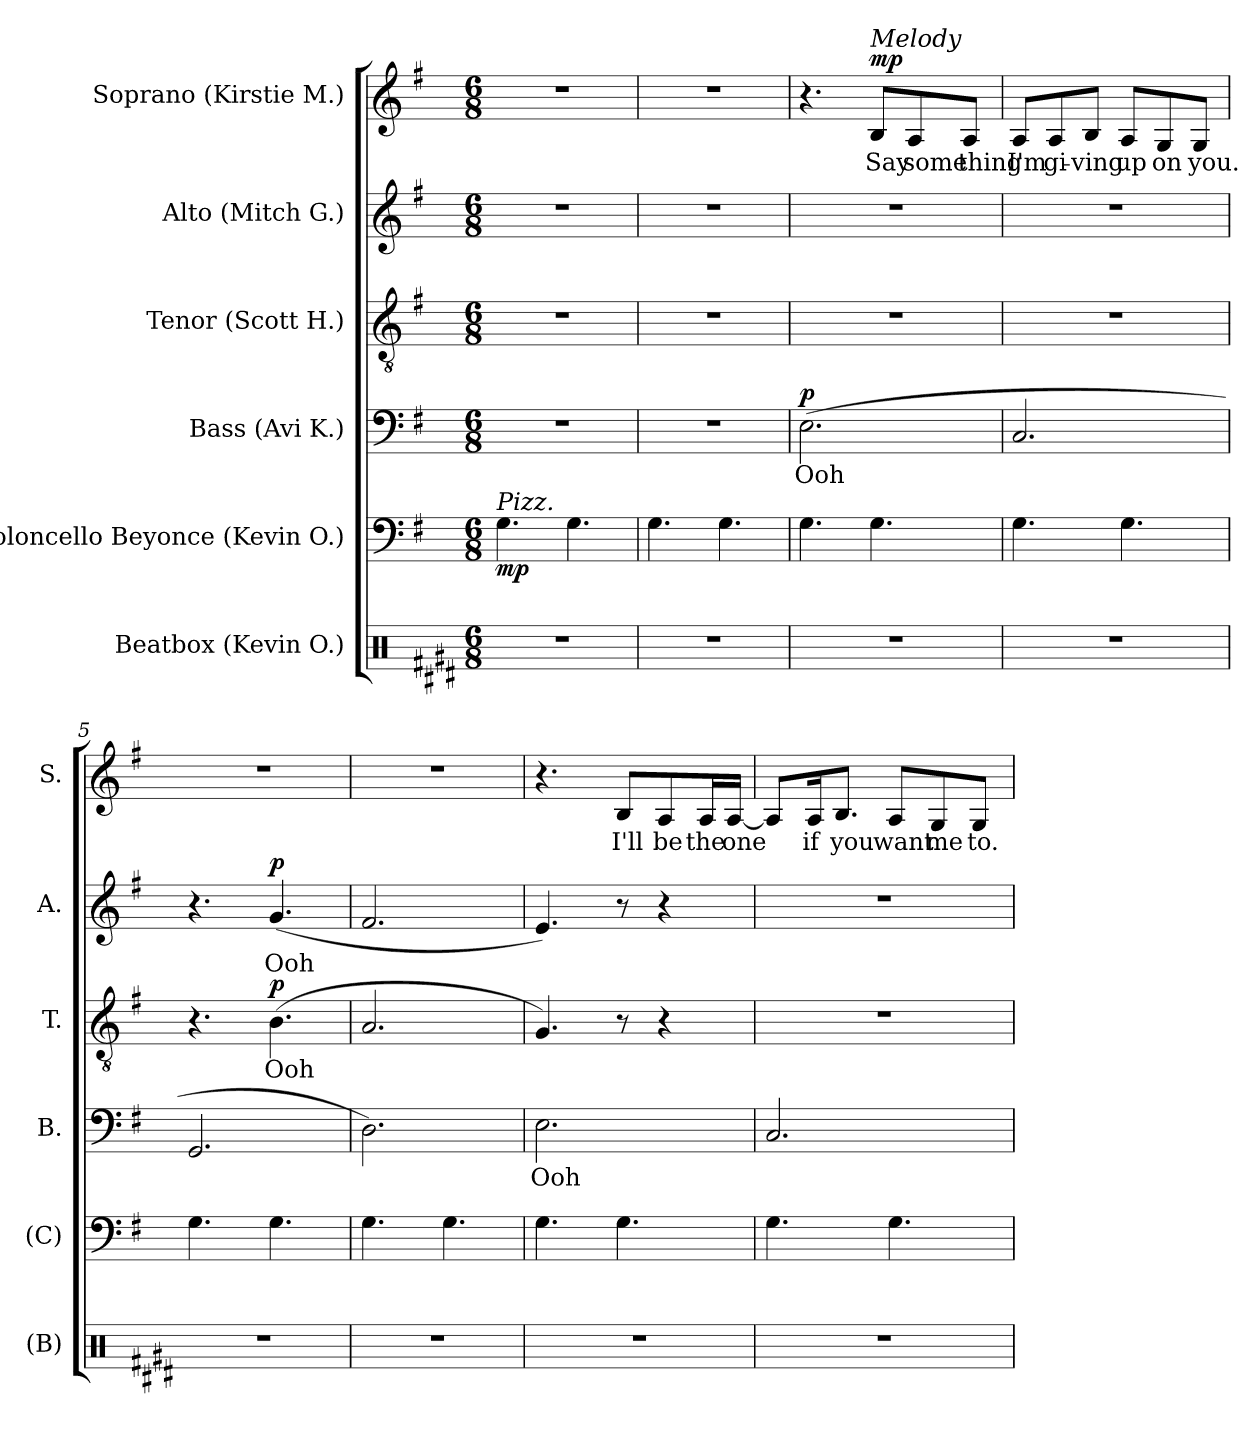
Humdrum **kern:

**kern	**kern	**dynam	**kern	**text	**dynam	**kern	**text	**dynam	**kern	**text	**dynam	**kern	**text	**dynam
*part6	*part5	*part5	*part4	*part4	*part4	*part3	*part3	*part3	*part2	*part2	*part2	*part1	*part1	*part1
*staff6	*staff5	*staff5	*staff4	*staff4	*staff4	*staff3	*staff3	*staff3	*staff2	*staff2	*staff2	*staff1	*staff1	*staff1
*I"Beatbox (Kevin O.)	*I"Violoncello Beyonce (Kevin O.)	*	*I"Bass (Avi K.)	*	*	*I"Tenor (Scott H.)	*	*	*I"Alto (Mitch G.)	*	*	*I"Soprano (Kirstie M.)	*	*
*I'(B)	*I'(C)	*	*I'B.	*	*	*I'T.	*	*	*I'A.	*	*	*I'S.	*	*
*clefX	*clefF4	*	*clefF4	*	*	*clefGv2	*	*	*clefG2	*	*	*clefG2	*	*
*k[f#c#g#d#]	*k[f#]	*	*k[f#]	*	*	*k[f#]	*	*	*k[f#]	*	*	*k[f#]	*	*
*M6/8	*M6/8	*	*M6/8	*	*	*M6/8	*	*	*M6/8	*	*	*M6/8	*	*
*MM75	*MM75	*	*MM75	*	*	*MM75	*	*	*MM75	*	*	*MM75	*	*
=1	=1	=1	=1	=1	=1	=1	=1	=1	=1	=1	=1	=1	=1	=1
!	!LO:TX:a:i:t=Pizz.	!	!	!	!	!	!	!	!	!	!	!	!	!
!	!	!LO:DY:b	!	!	!	!	!	!	!	!	!	!	!	!
2.r	4.G\	mp	2.r	.	.	2.r	.	.	2.r	.	.	2.r	.	.
.	4.G\	.	.	.	.	.	.	.	.	.	.	.	.	.
=2	=2	=2	=2	=2	=2	=2	=2	=2	=2	=2	=2	=2	=2	=2
2.r	4.G\	.	2.r	.	.	2.r	.	.	2.r	.	.	2.r	.	.
.	4.G\	.	.	.	.	.	.	.	.	.	.	.	.	.
=3	=3	=3	=3	=3	=3	=3	=3	=3	=3	=3	=3	=3	=3	=3
!	!	!	!	!LO:LY:b	!LO:DY:a	!	!	!	!	!	!	!	!	!
2.r	4.G\	.	(>2.E\	Ooh	p	2.r	.	.	2.r	.	.	4.r	.	.
!	!	!	!	!	!	!	!	!	!	!	!	!LO:TX:a:i:t=Melody	!	!
!	!	!	!	!	!	!	!	!	!	!	!	!	!LO:LY:b	!LO:DY:a
.	4.G\	.	.	.	.	.	.	.	.	.	.	8B/L	Say	mp
!	!	!	!	!	!	!	!	!	!	!	!	!	!LO:LY:b	!
.	.	.	.	.	.	.	.	.	.	.	.	8A/	some-	.
!	!	!	!	!	!	!	!	!	!	!	!	!	!LO:LY:b	!
.	.	.	.	.	.	.	.	.	.	.	.	8A/J	-thing	.
=4	=4	=4	=4	=4	=4	=4	=4	=4	=4	=4	=4	=4	=4	=4
!	!	!	!	!	!	!	!	!	!	!	!	!	!LO:LY:b	!
2.r	4.G\	.	2.C/	.	.	2.r	.	.	2.r	.	.	8A/L	I'm	.
!	!	!	!	!	!	!	!	!	!	!	!	!	!LO:LY:b	!
.	.	.	.	.	.	.	.	.	.	.	.	8A/	gi-	.
!	!	!	!	!	!	!	!	!	!	!	!	!	!LO:LY:b	!
.	.	.	.	.	.	.	.	.	.	.	.	8B/J	-ving	.
!	!	!	!	!	!	!	!	!	!	!	!	!	!LO:LY:b	!
.	4.G\	.	.	.	.	.	.	.	.	.	.	8A/L	up	.
!	!	!	!	!	!	!	!	!	!	!	!	!	!LO:LY:b	!
.	.	.	.	.	.	.	.	.	.	.	.	8G/	on	.
!	!	!	!	!	!	!	!	!	!	!	!	!	!LO:LY:b	!
.	.	.	.	.	.	.	.	.	.	.	.	8G/J	you.	.
=5	=5	=5	=5	=5	=5	=5	=5	=5	=5	=5	=5	=5	=5	=5
2.r	4.G\	.	2.GG/	.	.	4.r	.	.	4.r	.	.	2.r	.	.
!	!	!	!	!	!	!	!LO:LY:b	!LO:DY:a	!	!LO:LY:b	!LO:DY:a	!	!	!
.	4.G\	.	.	.	.	(>4.B\	Ooh	p	(>4.g/	Ooh	p	.	.	.
=6	=6	=6	=6	=6	=6	=6	=6	=6	=6	=6	=6	=6	=6	=6
2.r	4.G\	.	2.D\)	.	.	2.A/	.	.	2.f#/	.	.	2.r	.	.
.	4.G\	.	.	.	.	.	.	.	.	.	.	.	.	.
!!LO:PB:g=z
=7	=7	=7	=7	=7	=7	=7	=7	=7	=7	=7	=7	=7	=7	=7
!	!	!	!	!LO:LY:b	!	!	!	!	!	!	!	!	!	!
2.r	4.G\	.	2.E\	Ooh	.	4.G/)	.	.	4.e/)	.	.	4.r	.	.
!	!	!	!	!	!	!	!	!	!	!	!	!	!LO:LY:b	!
.	4.G\	.	.	.	.	8r	.	.	8r	.	.	8B/L	I'll	.
!	!	!	!	!	!	!	!	!	!	!	!	!	!LO:LY:b	!
.	.	.	.	.	.	4r	.	.	4r	.	.	8A/	be	.
!	!	!	!	!	!	!	!	!	!	!	!	!	!LO:LY:b	!
.	.	.	.	.	.	.	.	.	.	.	.	16A/L	the	.
!	!	!	!	!	!	!	!	!	!	!	!	!	!LO:LY:b	!
.	.	.	.	.	.	.	.	.	.	.	.	[16A/JJ	one	.
=8	=8	=8	=8	=8	=8	=8	=8	=8	=8	=8	=8	=8	=8	=8
2.r	4.G\	.	2.C/	.	.	2.r	.	.	2.r	.	.	8A/L]	.	.
!	!	!	!	!	!	!	!	!	!	!	!	!	!LO:LY:b	!
.	.	.	.	.	.	.	.	.	.	.	.	16A/K	if	.
!	!	!	!	!	!	!	!	!	!	!	!	!	!LO:LY:b	!
.	.	.	.	.	.	.	.	.	.	.	.	8.B/J	you	.
!	!	!	!	!	!	!	!	!	!	!	!	!	!LO:LY:b	!
.	4.G\	.	.	.	.	.	.	.	.	.	.	8A/L	want	.
!	!	!	!	!	!	!	!	!	!	!	!	!	!LO:LY:b	!
.	.	.	.	.	.	.	.	.	.	.	.	8G/	me	.
!	!	!	!	!	!	!	!	!	!	!	!	!	!LO:LY:b	!
.	.	.	.	.	.	.	.	.	.	.	.	8G/J	to.	.
=	=	=	=	=	=	=	=	=	=	=	=	=	=	=
*-	*-	*-	*-	*-	*-	*-	*-	*-	*-	*-	*-	*-	*-	*-
